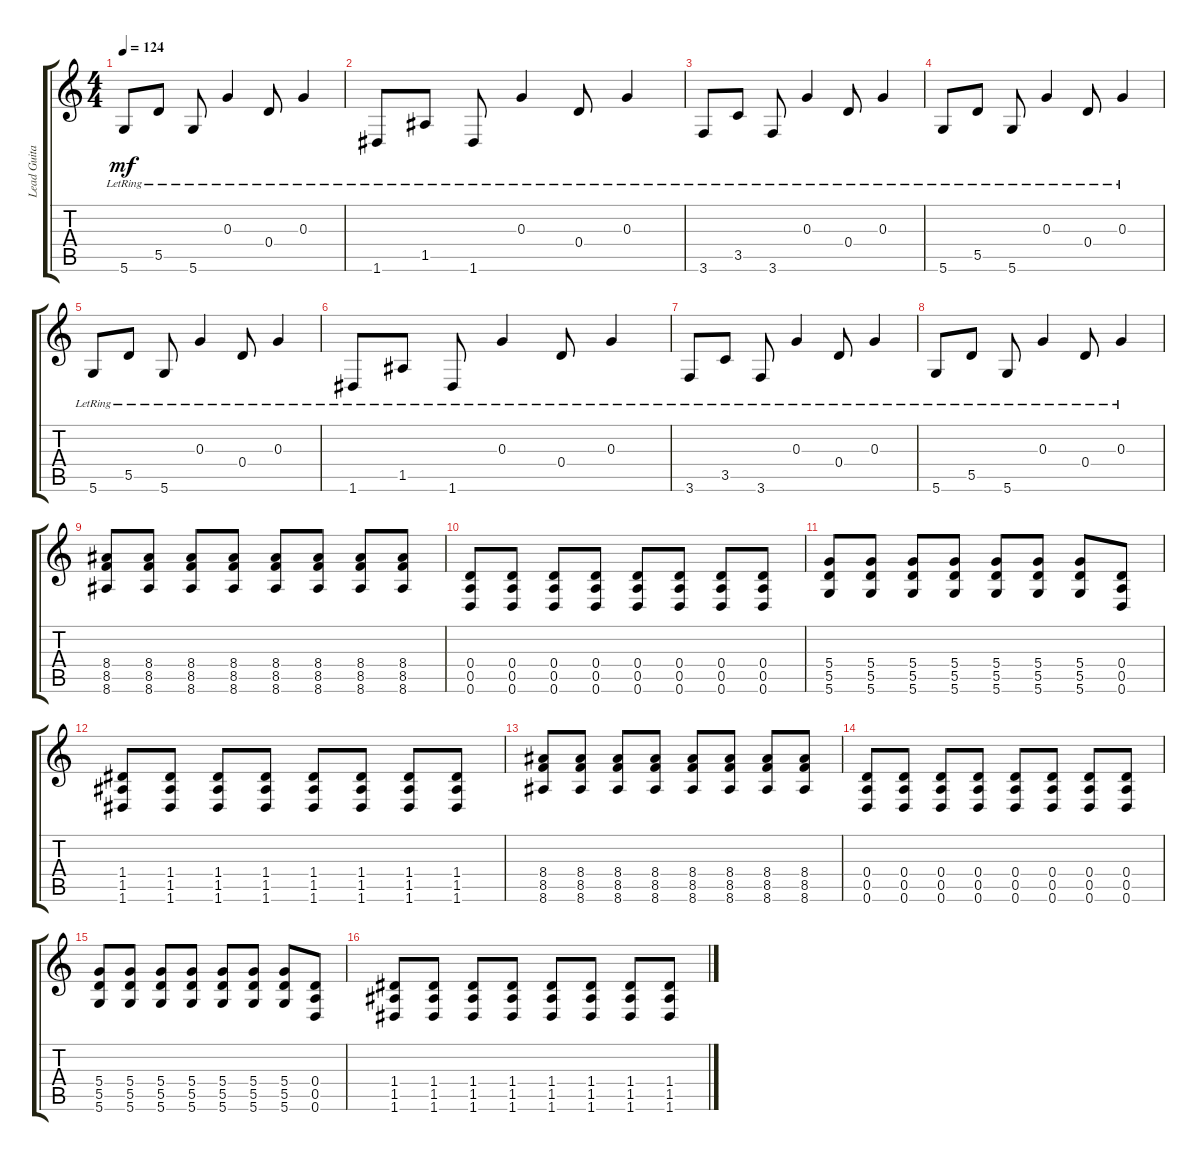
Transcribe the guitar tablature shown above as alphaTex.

\track ("Lead Guitar" "Lead Guita") {instrument acousticguitarsteel}
\staff {score tabs}
\tuning (E4 B3 G3 D3 A2 D2) {hide}
\ts (4 4)
\tempo 124
\clef g2
\ks c
5.6{lr}.8{dy mf} 5.5{lr}.8 5.6{lr}.8 0.3{lr}.4 0.4{lr}.8 0.3{lr}.4 |
1.6{lr}.8 1.5{lr}.8 1.6{lr}.8 0.3{lr}.4 0.4{lr}.8 0.3{lr}.4 |
3.6{lr}.8 3.5{lr}.8 3.6{lr}.8 0.3{lr}.4 0.4{lr}.8 0.3{lr}.4 |
5.6{lr}.8 5.5{lr}.8 5.6{lr}.8 0.3{lr}.4 0.4{lr}.8 0.3{lr}.4 |
5.6{lr}.8 5.5{lr}.8 5.6{lr}.8 0.3{lr}.4 0.4{lr}.8 0.3{lr}.4 |
1.6{lr}.8 1.5{lr}.8 1.6{lr}.8 0.3{lr}.4 0.4{lr}.8 0.3{lr}.4 |
3.6{lr}.8 3.5{lr}.8 3.6{lr}.8 0.3{lr}.4 0.4{lr}.8 0.3{lr}.4 |
5.6{lr}.8 5.5{lr}.8 5.6{lr}.8 0.3{lr}.4 0.4{lr}.8 0.3{lr}.4 |
(8.4 8.5 8.6).8 (8.4 8.5 8.6).8 (8.4 8.5 8.6).8 (8.4 8.5 8.6).8 (8.4 8.5 8.6).8 (8.4 8.5 8.6).8 (8.4 8.5 8.6).8 (8.4 8.5 8.6).8 |
(0.4 0.5 0.6).8 (0.4 0.5 0.6).8 (0.4 0.5 0.6).8 (0.4 0.5 0.6).8 (0.4 0.5 0.6).8 (0.4 0.5 0.6).8 (0.4 0.5 0.6).8 (0.4 0.5 0.6).8 |
(5.4 5.5 5.6).8 (5.4 5.5 5.6).8 (5.4 5.5 5.6).8 (5.4 5.5 5.6).8 (5.4 5.5 5.6).8 (5.4 5.5 5.6).8 (5.4 5.5 5.6).8 (0.4 0.5 0.6).8 |
(1.4 1.5 1.6).8 (1.4 1.5 1.6).8 (1.4 1.5 1.6).8 (1.4 1.5 1.6).8 (1.4 1.5 1.6).8 (1.4 1.5 1.6).8 (1.4 1.5 1.6).8 (1.4 1.5 1.6).8 |
(8.4 8.5 8.6).8 (8.4 8.5 8.6).8 (8.4 8.5 8.6).8 (8.4 8.5 8.6).8 (8.4 8.5 8.6).8 (8.4 8.5 8.6).8 (8.4 8.5 8.6).8 (8.4 8.5 8.6).8 |
(0.4 0.5 0.6).8 (0.4 0.5 0.6).8 (0.4 0.5 0.6).8 (0.4 0.5 0.6).8 (0.4 0.5 0.6).8 (0.4 0.5 0.6).8 (0.4 0.5 0.6).8 (0.4 0.5 0.6).8 |
(5.4 5.5 5.6).8 (5.4 5.5 5.6).8 (5.4 5.5 5.6).8 (5.4 5.5 5.6).8 (5.4 5.5 5.6).8 (5.4 5.5 5.6).8 (5.4 5.5 5.6).8 (0.4 0.5 0.6).8 |
(1.4 1.5 1.6).8 (1.4 1.5 1.6).8 (1.4 1.5 1.6).8 (1.4 1.5 1.6).8 (1.4 1.5 1.6).8 (1.4 1.5 1.6).8 (1.4 1.5 1.6).8 (1.4 1.5 1.6).8
